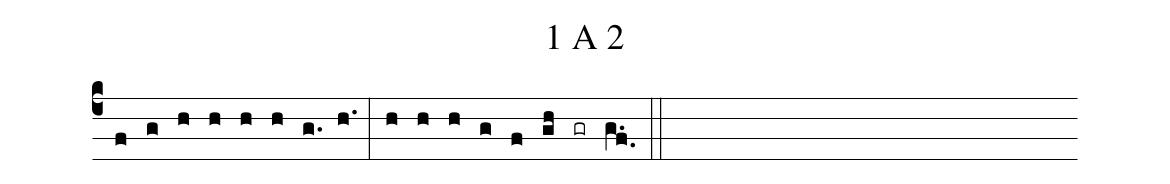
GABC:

name: 1 A 2;
%%
(c4) (f)(g)(h) (h)(h)(h) (g.)(h.) (:) (h)(h)(h) (g)(f) (gh) (gr) (g.f.) (::)
